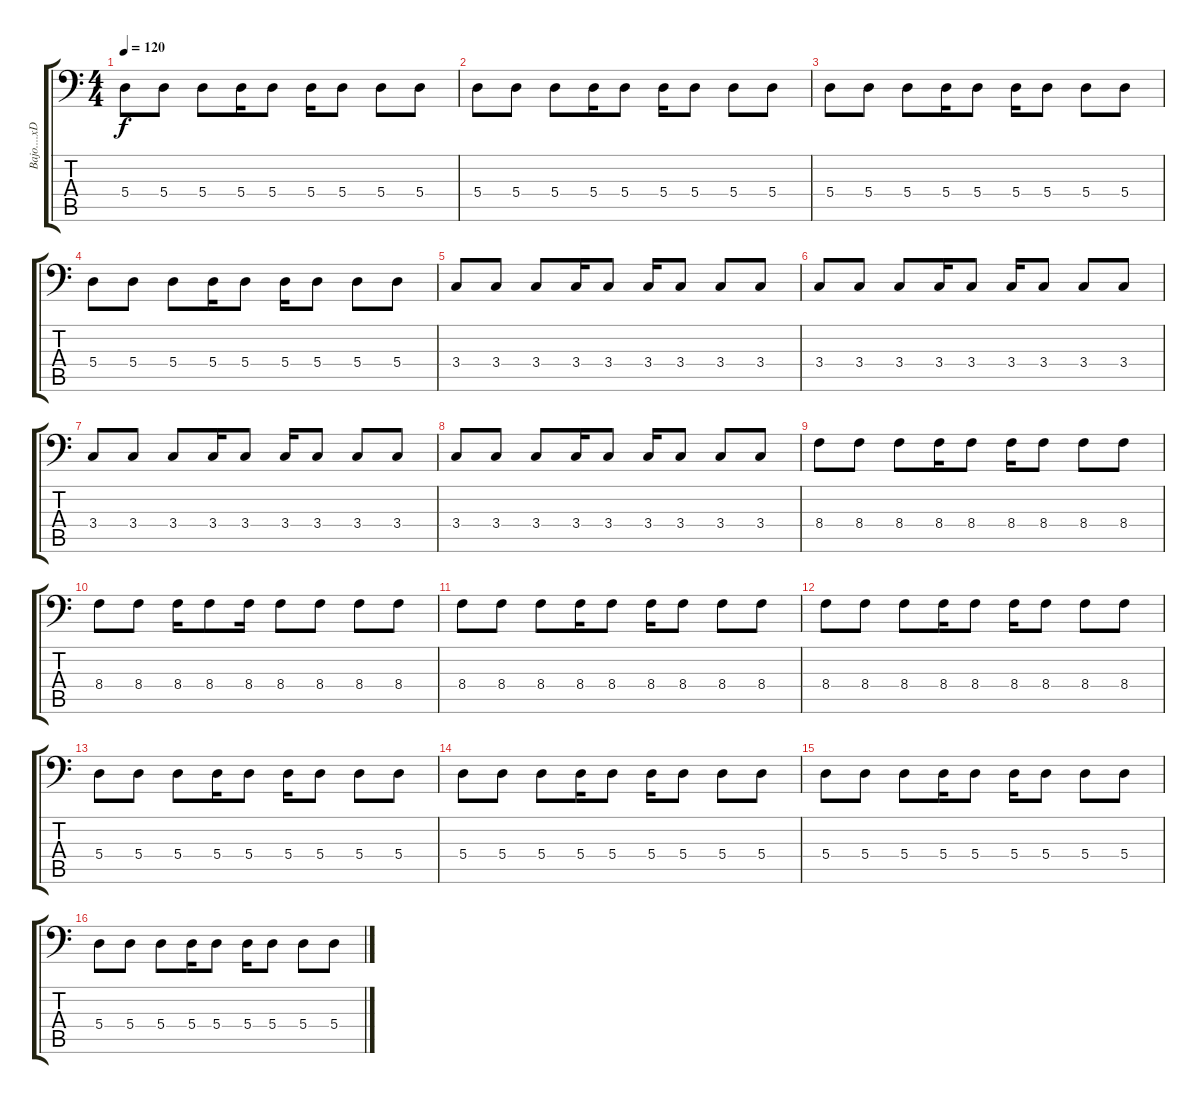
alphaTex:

\track ("Bajo....xD" "Bajo....xD") {instrument electricbassfinger}
\staff {score tabs}
\tuning (C3 G2 D2 A1 E1 B0) {hide}
\ts (4 4)
\tempo 120
\clef f4
\ks c
5.4.8{dy f} 5.4.8 5.4.8 5.4.16 5.4.8 5.4.16 5.4.8 5.4.8 5.4.8 |
5.4.8 5.4.8 5.4.8 5.4.16 5.4.8 5.4.16 5.4.8 5.4.8 5.4.8 |
5.4.8 5.4.8 5.4.8 5.4.16 5.4.8 5.4.16 5.4.8 5.4.8 5.4.8 |
5.4.8 5.4.8 5.4.8 5.4.16 5.4.8 5.4.16 5.4.8 5.4.8 5.4.8 |
3.4.8 3.4.8 3.4.8 3.4.16 3.4.8 3.4.16 3.4.8 3.4.8 3.4.8 |
3.4.8 3.4.8 3.4.8 3.4.16 3.4.8 3.4.16 3.4.8 3.4.8 3.4.8 |
3.4.8 3.4.8 3.4.8 3.4.16 3.4.8 3.4.16 3.4.8 3.4.8 3.4.8 |
3.4.8 3.4.8 3.4.8 3.4.16 3.4.8 3.4.16 3.4.8 3.4.8 3.4.8 |
8.4.8 8.4.8 8.4.8 8.4.16 8.4.8 8.4.16 8.4.8 8.4.8 8.4.8 |
8.4.8 8.4.8 8.4.16 8.4.8 8.4.16 8.4.8 8.4.8 8.4.8 8.4.8 |
8.4.8 8.4.8 8.4.8 8.4.16 8.4.8 8.4.16 8.4.8 8.4.8 8.4.8 |
8.4.8 8.4.8 8.4.8 8.4.16 8.4.8 8.4.16 8.4.8 8.4.8 8.4.8 |
5.4.8 5.4.8 5.4.8 5.4.16 5.4.8 5.4.16 5.4.8 5.4.8 5.4.8 |
5.4.8 5.4.8 5.4.8 5.4.16 5.4.8 5.4.16 5.4.8 5.4.8 5.4.8 |
5.4.8 5.4.8 5.4.8 5.4.16 5.4.8 5.4.16 5.4.8 5.4.8 5.4.8 |
5.4.8 5.4.8 5.4.8 5.4.16 5.4.8 5.4.16 5.4.8 5.4.8 5.4.8
